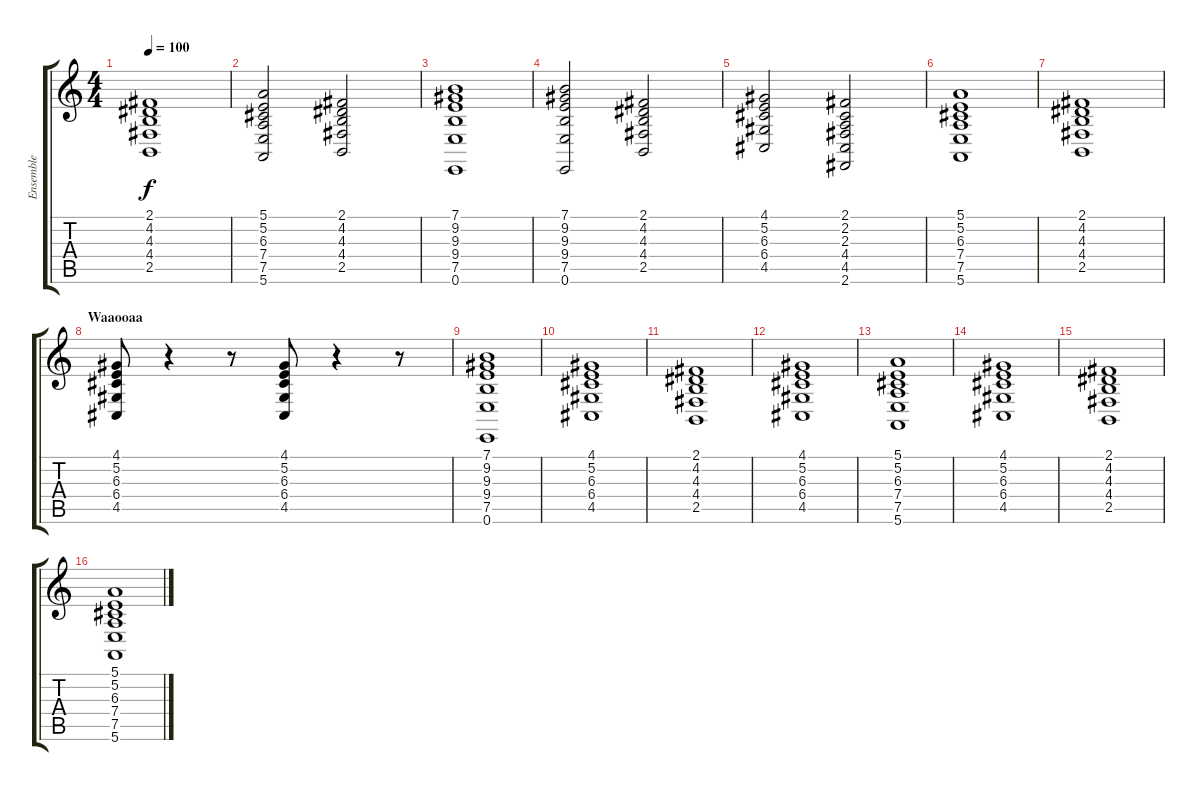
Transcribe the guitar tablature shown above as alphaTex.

\track ("Ensemble" "Ensemble") {instrument stringensemble1}
\staff {score tabs}
\tuning (E4 B3 G3 D3 A2 E2) {hide}
\ts (4 4)
\tempo 100
\clef g2
\ks c
(2.1 4.2 4.3 4.4 2.5).1{dy f} |
(5.1 5.2 6.3 7.4 7.5 5.6).2 (2.1 4.2 4.3 4.4 2.5).2 |
(7.1 9.2 9.3 9.4 7.5 0.6).1 |
(7.1 9.2 9.3 9.4 7.5 0.6).2 (2.1 4.2 4.3 4.4 2.5).2 |
(4.1 5.2 6.3 6.4 4.5).2 (2.1 2.2 2.3 4.4 4.5 2.6).2 |
(5.1 5.2 6.3 7.4 7.5 5.6).1 |
(2.1 4.2 4.3 4.4 2.5).1 |
\section ("" "Waaooaa")
(4.1 5.2 6.3 6.4 4.5).8 r.4 r.8 (4.1 5.2 6.3 6.4 4.5).8 r.4 r.8 |
(7.1 9.2 9.3 9.4 7.5 0.6).1 |
(4.1 5.2 6.3 6.4 4.5).1 |
(2.1 4.2 4.3 4.4 2.5).1 |
\section ("" "")
(4.1 5.2 6.3 6.4 4.5).1 |
(5.1 5.2 6.3 7.4 7.5 5.6).1 |
(4.1 5.2 6.3 6.4 4.5).1 |
(2.1 4.2 4.3 4.4 2.5).1 |
\section ("" "")
(5.1 5.2 6.3 7.4 7.5 5.6).1
